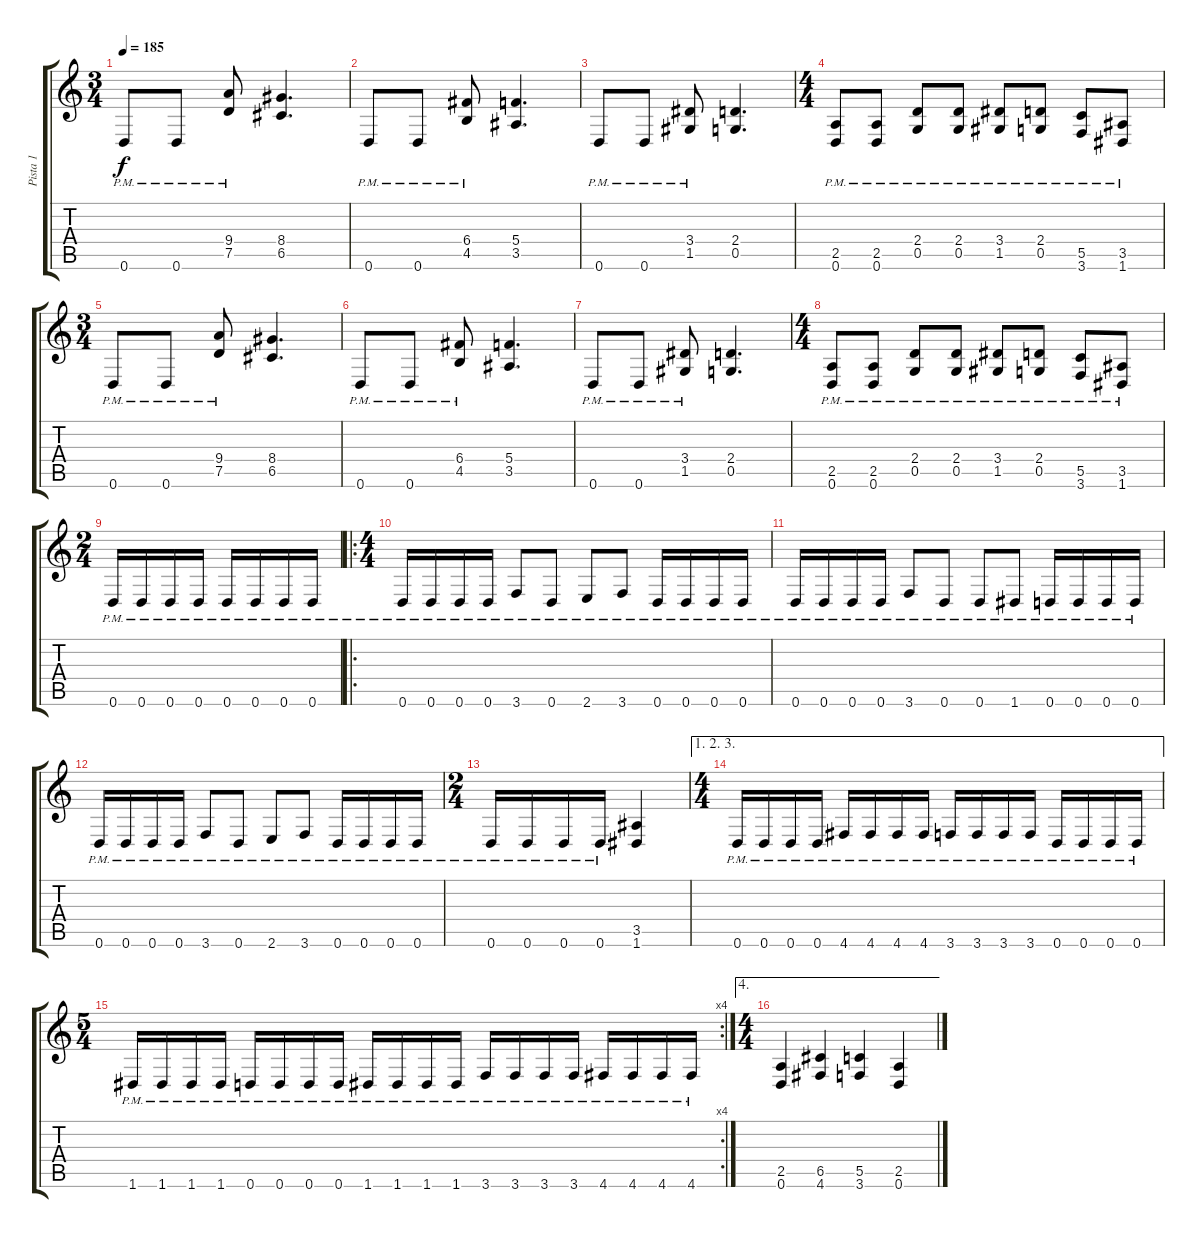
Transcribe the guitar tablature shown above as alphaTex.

\track ("Pista 1" "Pista 1") {instrument distortionguitar}
\staff {score tabs}
\tuning (D4 A3 F3 C3 G2 D2) {hide}
\ts (3 4)
\tempo 185
\clef g2
\ks c
0.6{pm}.8{dy f} 0.6{pm}.8 (9.4{pm} 7.5{pm}).8 (8.4 6.5).4{d} |
0.6{pm}.8 0.6{pm}.8 (6.4{pm} 4.5{pm}).8 (5.4 3.5).4{d} |
0.6{pm}.8 0.6{pm}.8 (3.4{pm} 1.5{pm}).8 (2.4 0.5).4{d} |
\ts (4 4)
(2.5{pm} 0.6{pm}).8 (2.5{pm} 0.6{pm}).8 (2.4{pm} 0.5{pm}).8 (2.4{pm} 0.5{pm}).8 (3.4{pm} 1.5{pm}).8 (2.4{pm} 0.5{pm}).8 (5.5{pm} 3.6{pm}).8 (3.5{pm} 1.6{pm}).8 |
\ts (3 4)
0.6{pm}.8 0.6{pm}.8 (9.4{pm} 7.5{pm}).8 (8.4 6.5).4{d} |
0.6{pm}.8 0.6{pm}.8 (6.4{pm} 4.5{pm}).8 (5.4 3.5).4{d} |
0.6{pm}.8 0.6{pm}.8 (3.4{pm} 1.5{pm}).8 (2.4 0.5).4{d} |
\ts (4 4)
(2.5{pm} 0.6{pm}).8 (2.5{pm} 0.6{pm}).8 (2.4{pm} 0.5{pm}).8 (2.4{pm} 0.5{pm}).8 (3.4{pm} 1.5{pm}).8 (2.4{pm} 0.5{pm}).8 (5.5{pm} 3.6{pm}).8 (3.5{pm} 1.6{pm}).8 |
\ts (2 4)
0.6{pm}.16 0.6{pm}.16 0.6{pm}.16 0.6{pm}.16 0.6{pm}.16 0.6{pm}.16 0.6{pm}.16 0.6{pm}.16 |
\ro
\ts (4 4)
0.6{pm}.16 0.6{pm}.16 0.6{pm}.16 0.6{pm}.16 3.6{pm}.8 0.6{pm}.8 2.6{pm}.8 3.6{pm}.8 0.6{pm}.16 0.6{pm}.16 0.6{pm}.16 0.6{pm}.16 |
0.6{pm}.16 0.6{pm}.16 0.6{pm}.16 0.6{pm}.16 3.6{pm}.8 0.6{pm}.8 0.6{pm}.8 1.6{pm}.8 0.6{pm}.16 0.6{pm}.16 0.6{pm}.16 0.6{pm}.16 |
0.6{pm}.16 0.6{pm}.16 0.6{pm}.16 0.6{pm}.16 3.6{pm}.8 0.6{pm}.8 2.6{pm}.8 3.6{pm}.8 0.6{pm}.16 0.6{pm}.16 0.6{pm}.16 0.6{pm}.16 |
\ts (2 4)
0.6{pm}.16 0.6{pm}.16 0.6{pm}.16 0.6{pm}.16 (3.5 1.6).4 |
\ae (1 2 3)
\ts (4 4)
0.6{pm}.16 0.6{pm}.16 0.6{pm}.16 0.6{pm}.16 4.6{pm}.16 4.6{pm}.16 4.6{pm}.16 4.6{pm}.16 3.6{pm}.16 3.6{pm}.16 3.6{pm}.16 3.6{pm}.16 0.6{pm}.16 0.6{pm}.16 0.6{pm}.16 0.6{pm}.16 |
\rc 4
\ts (5 4)
1.6{pm}.16 1.6{pm}.16 1.6{pm}.16 1.6{pm}.16 0.6{pm}.16 0.6{pm}.16 0.6{pm}.16 0.6{pm}.16 1.6{pm}.16 1.6{pm}.16 1.6{pm}.16 1.6{pm}.16 3.6{pm}.16 3.6{pm}.16 3.6{pm}.16 3.6{pm}.16 4.6{pm}.16 4.6{pm}.16 4.6{pm}.16 4.6{pm}.16 |
\ae 4
\ts (4 4)
(2.5 0.6).4 (6.5 4.6).4 (5.5 3.6).4 (2.5 0.6).4
